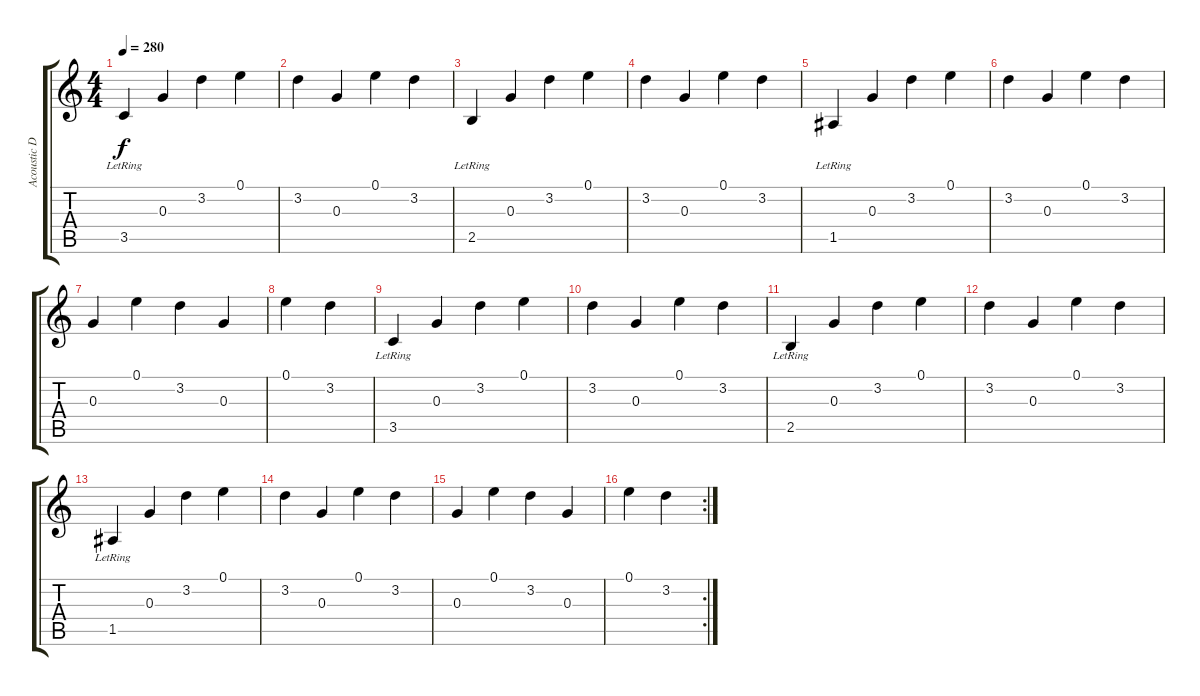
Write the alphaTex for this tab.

\track ("Acoustic Dramatic intro" "Acoustic D") {instrument acousticguitarsteel}
\staff {score tabs}
\tuning (E4 B3 G3 D3 A2 D2) {hide}
\ts (4 4)
\tempo 280
\clef g2
\ks c
3.5{lr}.4{dy f} 0.3.4 3.2.4 0.1.4 |
3.2.4 0.3.4 0.1.4 3.2.4 |
2.5{lr}.4 0.3.4 3.2.4 0.1.4 |
3.2.4 0.3.4 0.1.4 3.2.4 |
1.5{lr}.4 0.3.4 3.2.4 0.1.4 |
3.2.4 0.3.4 0.1.4 3.2.4 |
0.3.4 0.1.4 3.2.4 0.3.4 |
0.1.4 3.2.4 |
3.5{lr}.4 0.3.4 3.2.4 0.1.4 |
3.2.4 0.3.4 0.1.4 3.2.4 |
2.5{lr}.4 0.3.4 3.2.4 0.1.4 |
3.2.4 0.3.4 0.1.4 3.2.4 |
1.5{lr}.4 0.3.4 3.2.4 0.1.4 |
3.2.4 0.3.4 0.1.4 3.2.4 |
0.3.4 0.1.4 3.2.4 0.3.4 |
\rc 2
0.1.4 3.2.4
